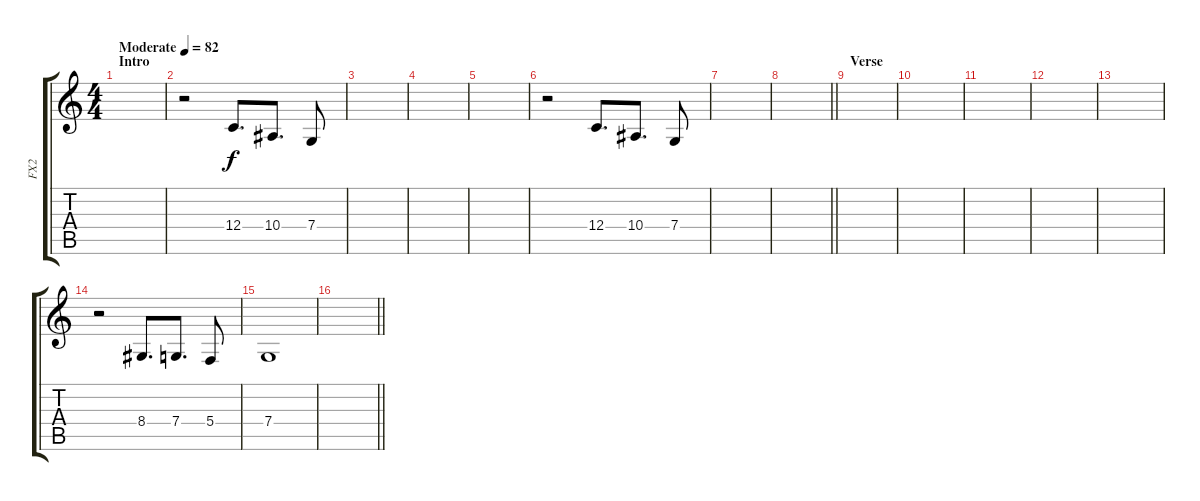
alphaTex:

\track ("FX2" "FX2") {instrument stringensemble1}
\staff {score tabs}
\tuning (D4 A3 F3 C3 G2 C2) {hide}
\ts (4 4)
\section ("" "Intro")
\tempo (82 "Moderate")
\clef g2
\ks c
|
r.2 12.4.8{d} 10.4.8{d} 7.4.8 |
|
|
|
r.2 12.4.8{d} 10.4.8{d} 7.4.8 |
|
\barLineRight lightlight
|
\section ("" "Verse")
|
|
|
|
|
r.2 8.4.8{d} 7.4.8{d} 5.4.8 |
7.4.1 |
\barLineRight lightlight
